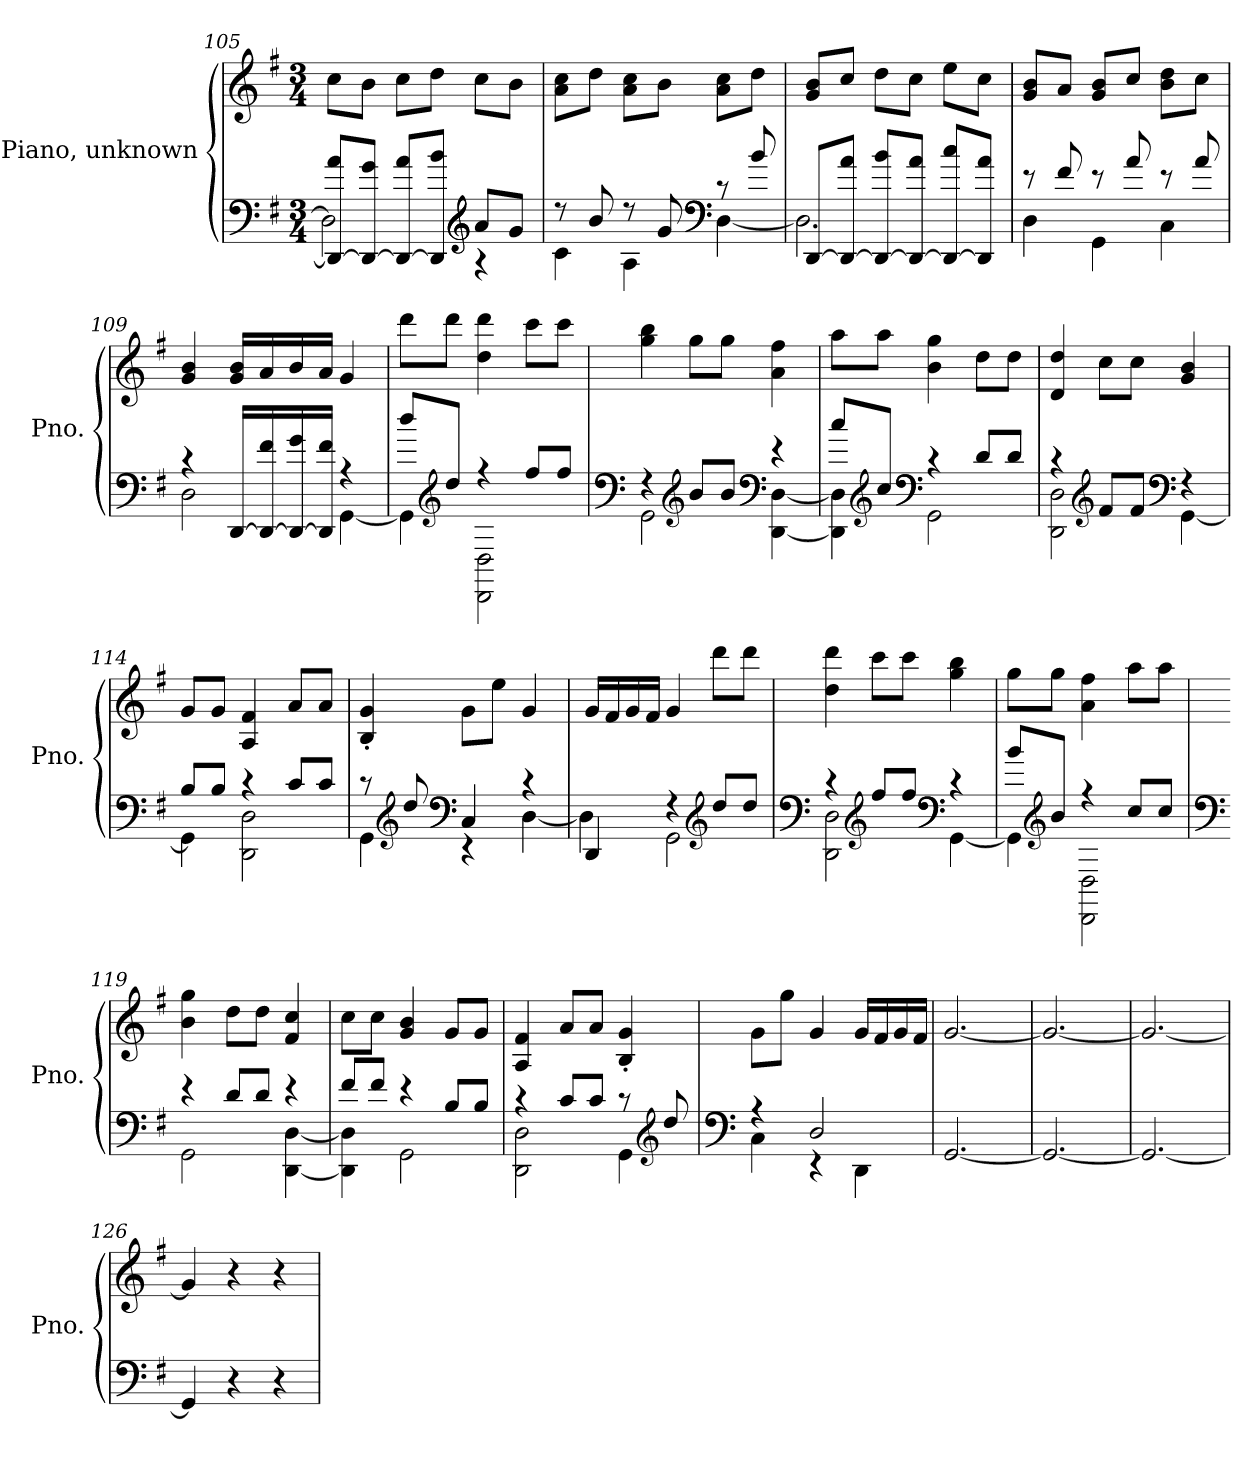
**kern	**kern
*part1	*part1
*staff2	*staff1
*I"Piano, unknown	*
*I'Pno.	*
*clefF4	*clefG2
*k[f#]	*k[f#]
*M3/4	*M3/4
=105	=105
*^	*
8DD/_ 8a/L	2D\]	8cc\L
8DD/_ 8g/J	.	8b\J
8DD/_ 8a/L	.	8cc\L
8DD/] 8b/J	.	8dd\J
*clefG2	*	*
8a/L	4r	8cc\L
8g/J	.	8b\J
=106	=106	=106
8r	4c\	8a\ 8cc\L
8b/	.	8dd\J
8r	4A\	8a\ 8cc\L
8g/	.	8b\J
*clefF4	*	*
8r	[4D\	8a\ 8cc\L
8b/	.	8dd\J
=107	=107	=107
[8DD/L	2.D\]	8g/ 8b/L
8DD/_ 8a/J	.	8cc/J
8DD/_ 8b/L	.	8dd\L
8DD/_ 8a/J	.	8cc\J
8DD/_ 8cc/L	.	8ee\L
8DD/] 8a/J	.	8cc\J
!!LO:LB:g=z
=108	=108	=108
8r	4D\	8g/ 8b/L
8f#/	.	8a/J
8r	4GG\	8g/ 8b/L
8a/	.	8cc/J
8r	4C\	8b\ 8dd\L
8a/	.	8cc\J
=109	=109	=109
4r	2D\	4g/ 4b/
[16DD/LL	.	16g/ 16b/LL
16DD/_ 16f#/	.	16a/
16DD/_ 16g/	.	16b/
16DD/] 16f#/JJ	.	16a/JJ
4r	[4GG\	4g/
=110	=110	=110
8dd/L	4GG\]	8ddd\L
*clefG2	*	*
8dd/J	.	8ddd\J
4r	2DD\ 2D\	4dd\ 4ddd\
8ff#/L	.	8ccc\L
8ff#/J	.	8ccc\J
=111	=111	=111
*clefF4	*	*
4r	2GG\	4gg\ 4bb\
*clefG2	*	*
8b/L	.	8gg\L
8b/J	.	8gg\J
*clefF4	*	*
4r	[4DD\ [4D\	4a\ 4ff#\
=112	=112	=112
8cc/L	4DD\] 4D\]	8aa\L
*clefG2	*	*
8cc/J	.	8aa\J
*clefF4	*	*
4r	2GG\	4b\ 4gg\
8d/L	.	8dd\L
8d/J	.	8dd\J
!!LO:LB:g=z
=113	=113	=113
4r	2DD\ 2D\	4d/ 4dd/
*clefG2	*	*
8f#/L	.	8cc\L
8f#/J	.	8cc\J
*clefF4	*	*
4r	[4GG\	4g/ 4b/
=114	=114	=114
8B/L	4GG\]	8g/L
8B/J	.	8g/J
4r	2DD\ 2D\	4A/ 4f#/
8c/L	.	8a/L
8c/J	.	8a/J
=115	=115	=115
8r	4GG\	4B/' 4g/'
*clefG2	*	*
8dd/	.	.
*clefF4	*	*
4C/	4r	8g\L
.	.	8ee\J
4r	[4D\	4g/
=116	=116	=116
4DD/	4D\]	16g/LL
.	.	16f#/
.	.	16g/
.	.	16f#/JJ
4r	2GG\	4g/
*clefG2	*	*
8dd/L	.	8ddd\L
8dd/J	.	8ddd\J
=117	=117	=117
*clefF4	*	*
4r	2DD\ 2D\	4dd\ 4ddd\
*clefG2	*	*
8ff#/L	.	8ccc\L
8ff#/J	.	8ccc\J
*clefF4	*	*
4r	[4GG\	4gg\ 4bb\
!!LO:LB:g=z
=118	=118	=118
8b/L	4GG\]	8gg\L
*clefG2	*	*
8b/J	.	8gg\J
4r	2DD\ 2D\	4a\ 4ff#\
8cc/L	.	8aa\L
8cc/J	.	8aa\J
=119	=119	=119
*clefF4	*	*
4r	2GG\	4b\ 4gg\
8d/L	.	8dd\L
8d/J	.	8dd\J
4r	[4DD\ [4D\	4f#/ 4cc/
=120	=120	=120
8f#/L	4DD\] 4D\]	8cc\L
8f#/J	.	8cc\J
4r	2GG\	4g/ 4b/
8B/L	.	8g/L
8B/J	.	8g/J
=121	=121	=121
4r	2DD\ 2D\	4A/ 4f#/
8c/L	.	8a/L
8c/J	.	8a/J
8r	4GG\	4B/' 4g/'
*clefG2	*	*
8dd/	.	.
=122	=122	=122
*clefF4	*	*
4r	4C\	8g\L
.	.	8gg\J
2D/	4r	4g/
.	4DD\	16g/LL
.	.	16f#/
.	.	16g/
.	.	16f#/JJ
*v	*v	*
=123	=123
[2.GG/	[2.g/
=124	=124
2.GG/_	2.g/_
!!LO:PB:g=z
=125	=125
2.GG/_	2.g/_
=126	=126
4GG/]	4g/]
4r	4r
4r	4r
=	=
*-	*-
